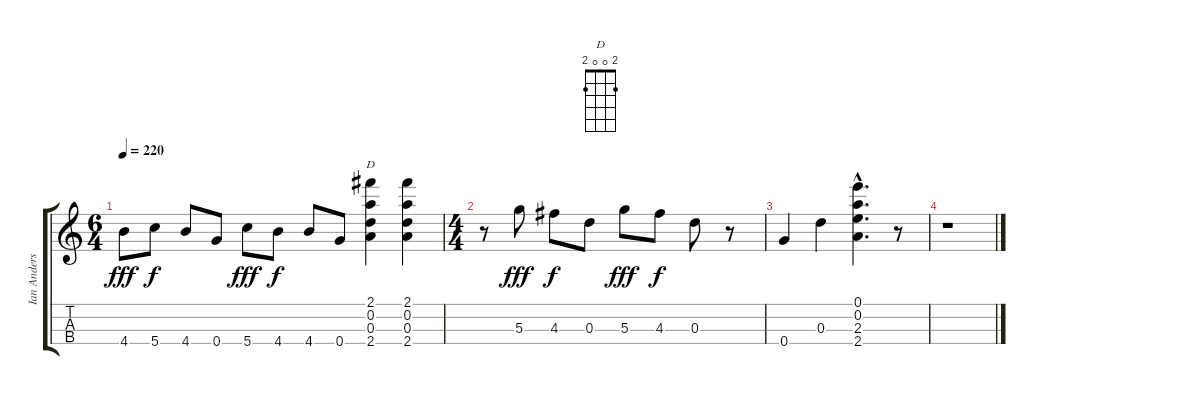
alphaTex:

\track ("Ian Anderson (Mandolin)" "Ian Anders") {instrument banjo}
\staff {score tabs}
\tuning (E5 A4 D4 G3) {hide}
\displaytranspose 12
\chord ("D" 2 0 0 2)
\ts (6 4)
\tempo 220
\clef g2
\ks c
4.4.8{dy fff} 5.4.8{dy f} 4.4.8 0.4.8 5.4.8{dy fff} 4.4.8{dy f} 4.4.8 0.4.8 (2.1 0.2 0.3 2.4).4{ch "D"} (2.1 0.2 0.3 2.4).4 |
\ts (4 4)
r.8 5.3.8{dy fff} 4.3.8{dy f} 0.3.8 5.3.8{dy fff} 4.3.8{dy f} 0.3.8 r.8 |
0.4.4 0.3.4 (0.1{hac} 0.2{hac} 2.3{hac} 2.4{hac}).4{d} r.8 |
r.1
